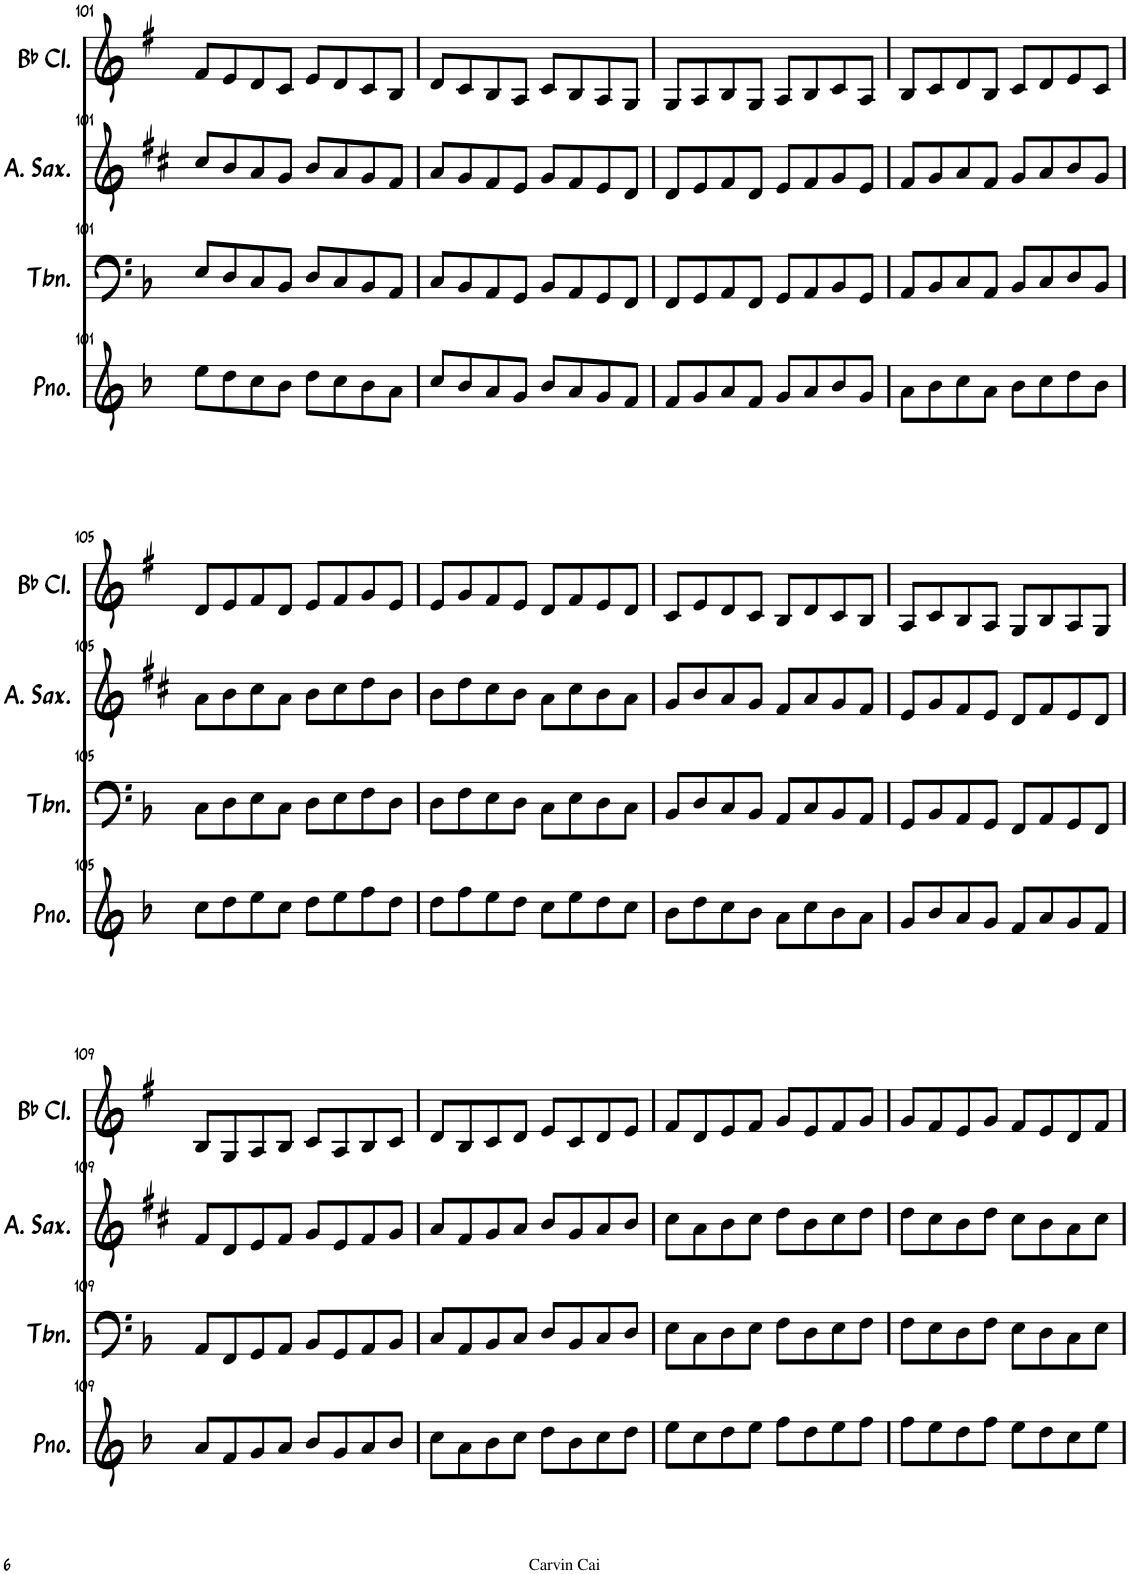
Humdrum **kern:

**kern	**kern	**kern	**kern
*part4	*part3	*part2	*part1
*staff4	*staff3	*staff2	*staff1
*I"钢琴	*I"长号	*I"中音萨克斯	*I"降B调单簧管
!!LO:PB:g=z
*clefG2	*clefF4	*clefG2	*clefG2
*	*	*Trd5c9	*Trd1c2
*k[b-]	*k[b-]	*k[f#c#]	*k[f#]
*M4/4	*M4/4	*M4/4	*M4/4
=101	=101	=101	=101
8ee\L	8E/L	8cc#/L	8f#/L
8dd\	8D/	8b/	8e/
8cc\	8C/	8a/	8d/
8b-\J	8BB-/J	8g/J	8c/J
8dd\L	8D/L	8b/L	8e/L
8cc\	8C/	8a/	8d/
8b-\	8BB-/	8g/	8c/
8a\J	8AA/J	8f#/J	8B/J
=102	=102	=102	=102
8cc/L	8C/L	8a/L	8d/L
8b-/	8BB-/	8g/	8c/
8a/	8AA/	8f#/	8B/
8g/J	8GG/J	8e/J	8A/J
8b-/L	8BB-/L	8g/L	8c/L
8a/	8AA/	8f#/	8B/
8g/	8GG/	8e/	8A/
8f/J	8FF/J	8d/J	8G/J
=103	=103	=103	=103
8f/L	8FF/L	8d/L	8G/L
8g/	8GG/	8e/	8A/
8a/	8AA/	8f#/	8B/
8f/J	8FF/J	8d/J	8G/J
8g/L	8GG/L	8e/L	8A/L
8a/	8AA/	8f#/	8B/
8b-/	8BB-/	8g/	8c/
8g/J	8GG/J	8e/J	8A/J
=104	=104	=104	=104
8a\L	8AA/L	8f#/L	8B/L
8b-\	8BB-/	8g/	8c/
8cc\	8C/	8a/	8d/
8a\J	8AA/J	8f#/J	8B/J
8b-\L	8BB-/L	8g/L	8c/L
8cc\	8C/	8a/	8d/
8dd\	8D/	8b/	8e/
8b-\J	8BB-/J	8g/J	8c/J
!!LO:LB:g=z
=105	=105	=105	=105
8cc\L	8C\L	8a\L	8d/L
8dd\	8D\	8b\	8e/
8ee\	8E\	8cc#\	8f#/
8cc\J	8C\J	8a\J	8d/J
8dd\L	8D\L	8b\L	8e/L
8ee\	8E\	8cc#\	8f#/
8ff\	8F\	8dd\	8g/
8dd\J	8D\J	8b\J	8e/J
=106	=106	=106	=106
8dd\L	8D\L	8b\L	8e/L
8ff\	8F\	8dd\	8g/
8ee\	8E\	8cc#\	8f#/
8dd\J	8D\J	8b\J	8e/J
8cc\L	8C\L	8a\L	8d/L
8ee\	8E\	8cc#\	8f#/
8dd\	8D\	8b\	8e/
8cc\J	8C\J	8a\J	8d/J
=107	=107	=107	=107
8b-\L	8BB-/L	8g/L	8c/L
8dd\	8D/	8b/	8e/
8cc\	8C/	8a/	8d/
8b-\J	8BB-/J	8g/J	8c/J
8a\L	8AA/L	8f#/L	8B/L
8cc\	8C/	8a/	8d/
8b-\	8BB-/	8g/	8c/
8a\J	8AA/J	8f#/J	8B/J
=108	=108	=108	=108
8g/L	8GG/L	8e/L	8A/L
8b-/	8BB-/	8g/	8c/
8a/	8AA/	8f#/	8B/
8g/J	8GG/J	8e/J	8A/J
8f/L	8FF/L	8d/L	8G/L
8a/	8AA/	8f#/	8B/
8g/	8GG/	8e/	8A/
8f/J	8FF/J	8d/J	8G/J
!!LO:LB:g=z
=109	=109	=109	=109
8a/L	8AA/L	8f#/L	8B/L
8f/	8FF/	8d/	8G/
8g/	8GG/	8e/	8A/
8a/J	8AA/J	8f#/J	8B/J
8b-/L	8BB-/L	8g/L	8c/L
8g/	8GG/	8e/	8A/
8a/	8AA/	8f#/	8B/
8b-/J	8BB-/J	8g/J	8c/J
=110	=110	=110	=110
8cc\L	8C/L	8a/L	8d/L
8a\	8AA/	8f#/	8B/
8b-\	8BB-/	8g/	8c/
8cc\J	8C/J	8a/J	8d/J
8dd\L	8D/L	8b/L	8e/L
8b-\	8BB-/	8g/	8c/
8cc\	8C/	8a/	8d/
8dd\J	8D/J	8b/J	8e/J
=111	=111	=111	=111
8ee\L	8E\L	8cc#\L	8f#/L
8cc\	8C\	8a\	8d/
8dd\	8D\	8b\	8e/
8ee\J	8E\J	8cc#\J	8f#/J
8ff\L	8F\L	8dd\L	8g/L
8dd\	8D\	8b\	8e/
8ee\	8E\	8cc#\	8f#/
8ff\J	8F\J	8dd\J	8g/J
=112	=112	=112	=112
8ff\L	8F\L	8dd\L	8g/L
8ee\	8E\	8cc#\	8f#/
8dd\	8D\	8b\	8e/
8ff\J	8F\J	8dd\J	8g/J
8ee\L	8E\L	8cc#\L	8f#/L
8dd\	8D\	8b\	8e/
8cc\	8C\	8a\	8d/
8ee\J	8E\J	8cc#\J	8f#/J
=	=	=	=
*-	*-	*-	*-
